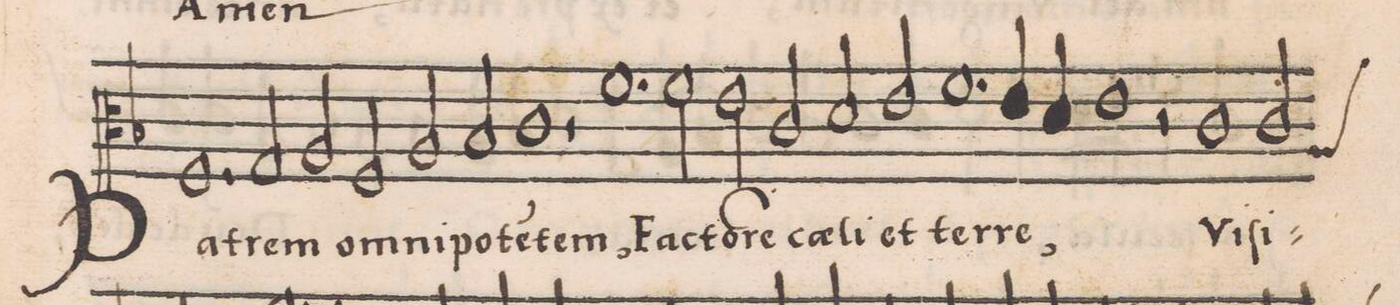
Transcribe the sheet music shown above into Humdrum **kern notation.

**kern	**text
*I"CANTVS	*
*clefC3	*
*k[b-]	*
*M2/1	*
1.F	Pa-
2G/	-trem
=2-	=2-
2A/	om-
2F/	-ni-
2A/	-po-
2B-/	-te(n)-
=3-	=3-
1c	-tem,
1r	.
=4-	=4-
1.f	Fac-
2f\	-to-
=5-	=5-
2e\	-re(m)
2c/	cae-
2d/	-li
2e/	et
=6-	=6-
1.f	ter-
4e/	-re,
4d/	.
=7-	=7-
1e	.
2r	.
1c\	Vi-
=8-	=8-
*custos:A	*
2c/	-ſi-
*-	*-
